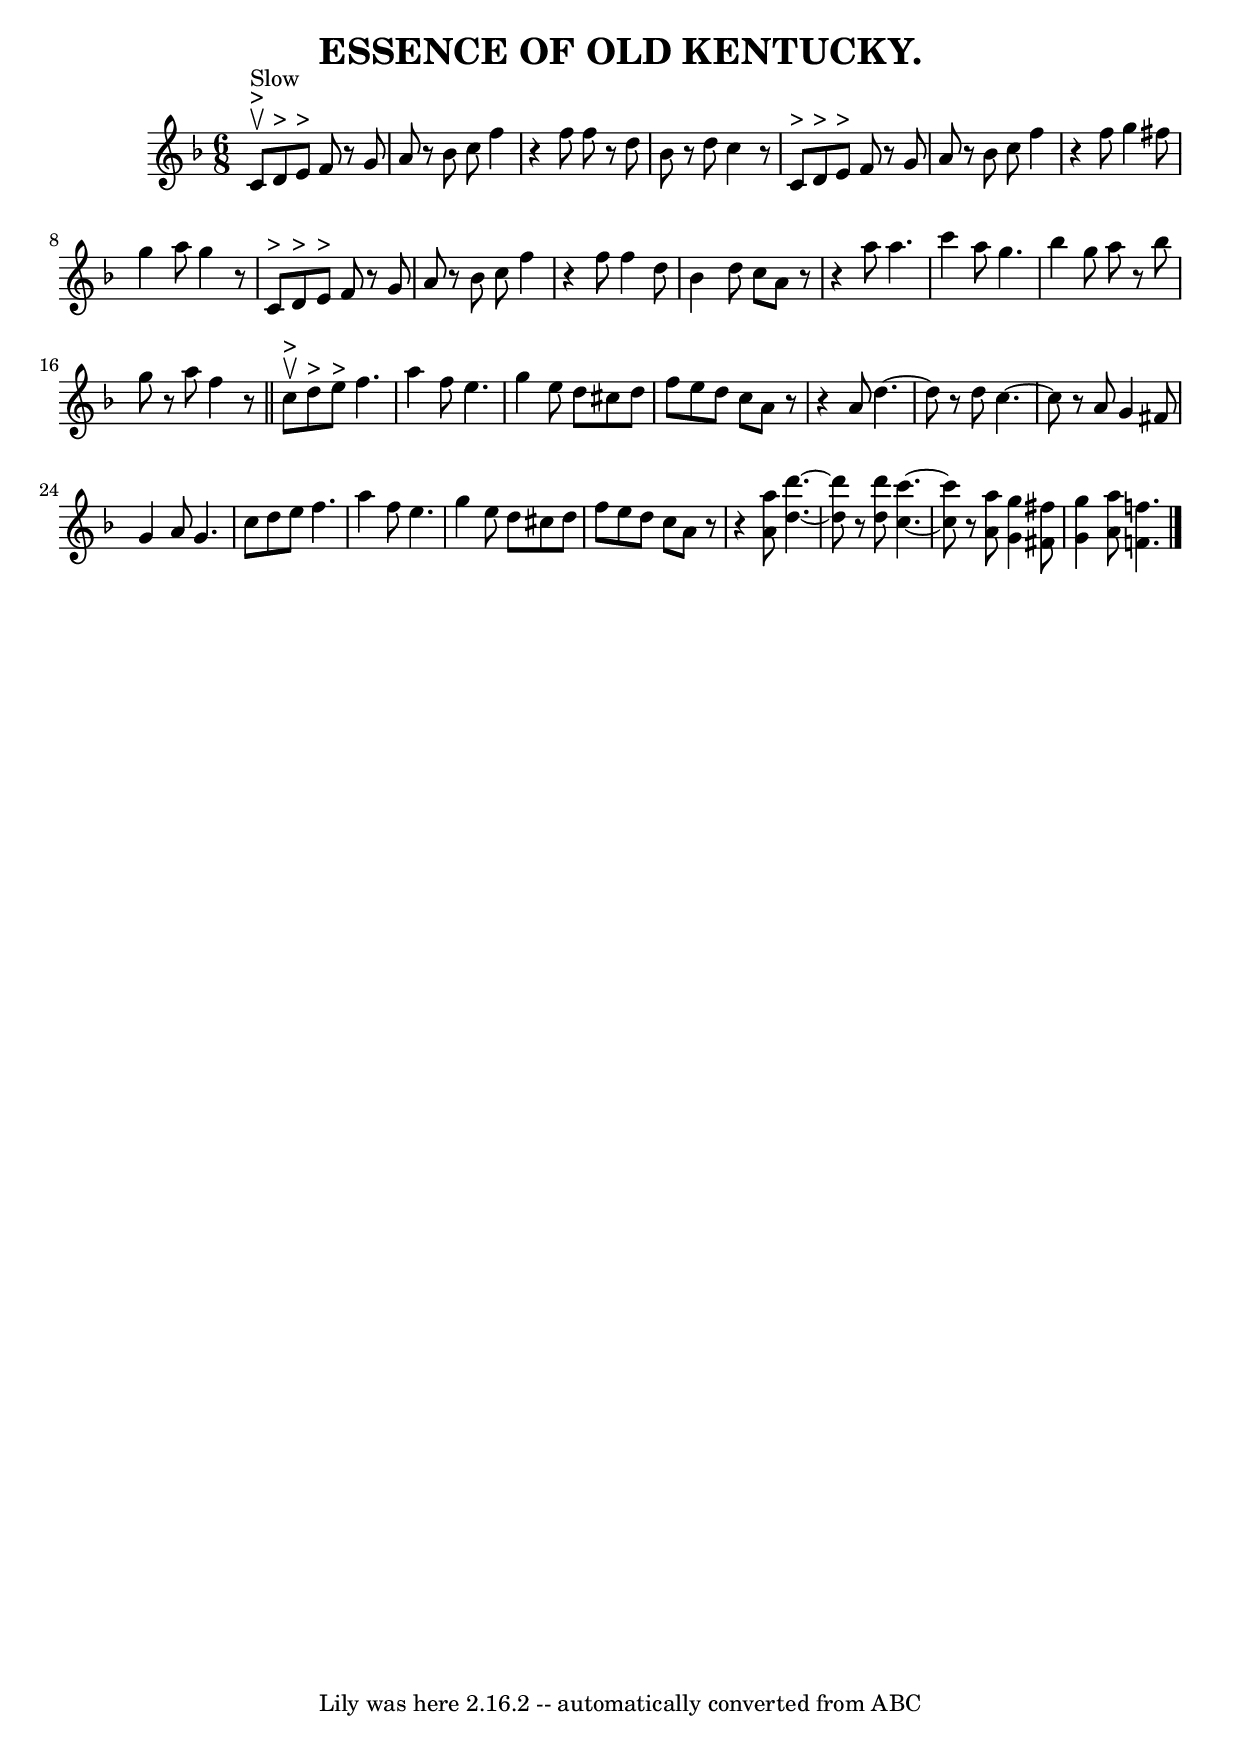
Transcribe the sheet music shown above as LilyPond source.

\version "2.7.40"
\include "Mammoth.ily"
\header {
	book = "Coles pg. 24.4"
	crossRefNumber = "20"
	footnotes = ""
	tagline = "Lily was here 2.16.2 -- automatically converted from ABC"
	title = "ESSENCE OF OLD KENTUCKY."
}
voicedefault =  {
\set Score.defaultBarType = "empty"

\time 6/8 \key f \major c'8^">"^"Slow"^\upbow d'8^">" e'8^">" 
|
 f'8    r8 g'8 a'8    r8 bes'8  |
 c''8 f''4    r4   
f''8  |
 f''8    r8 d''8 bes'8    r8 d''8  |
 c''4    r8     
c'8^">" d'8^">" e'8^">" |
 f'8    r8 g'8 a'8    r8 bes'8  
|
 c''8 f''4    r4 f''8  |
 g''4 fis''8 g''4 a''8 
 |
 g''4    r8 c'8^">" d'8^">" e'8^">" |
 f'8    
r8 g'8 a'8    r8 bes'8  |
 c''8 f''4    r4 f''8  |
   
f''4 d''8 bes'4 d''8  |
 c''8 a'8    r8   r4 a''8  |
 
 a''4. c'''4 a''8  |
 g''4. bes''4 g''8  |
 a''8 
   r8 bes''8 g''8    r8 a''8  |
 f''4    r8 \bar "||" c''8 
^">"^\upbow d''8^">" e''8^">" |
 f''4. a''4 f''8  |
  
 e''4. g''4 e''8  |
 d''8 cis''8 d''8 f''8 e''8    
d''8  |
 c''8 a'8    r8   r4 a'8  |
 d''4.   ~ d''8    r8 
 d''8  |
 c''4.   ~ c''8    r8 a'8  |
 g'4 fis'8    
g'4 a'8  |
 g'4. c''8 d''8 e''8  |
 f''4. a''4   
 f''8  |
 e''4. g''4 e''8  |
 d''8 cis''8 d''8    
f''8 e''8 d''8  |
 c''8 a'8    r8   r4 << a''8 a'8   >> 
|
 << d''4.   ~ d'''4.   ~   >> << d'''8 d''8   >>   r8 <<   
d''8 d'''8   >> |
   << c''4.   ~ c'''4.   ~   >> << c''8    
c'''8   >> r8 << a'8 a''8   >> |
 << g''4 g'4   >> << fis'8   
 fis''8   >> << g''4 g'4   >> << a''8 a'8   >> |
 << f''!4.   
 f'!4.   >> \bar "|."   
}

\score{
    <<

	\context Staff="default"
	{
	    \voicedefault 
	}

    >>
	\layout {
	}
	\midi {}
}
